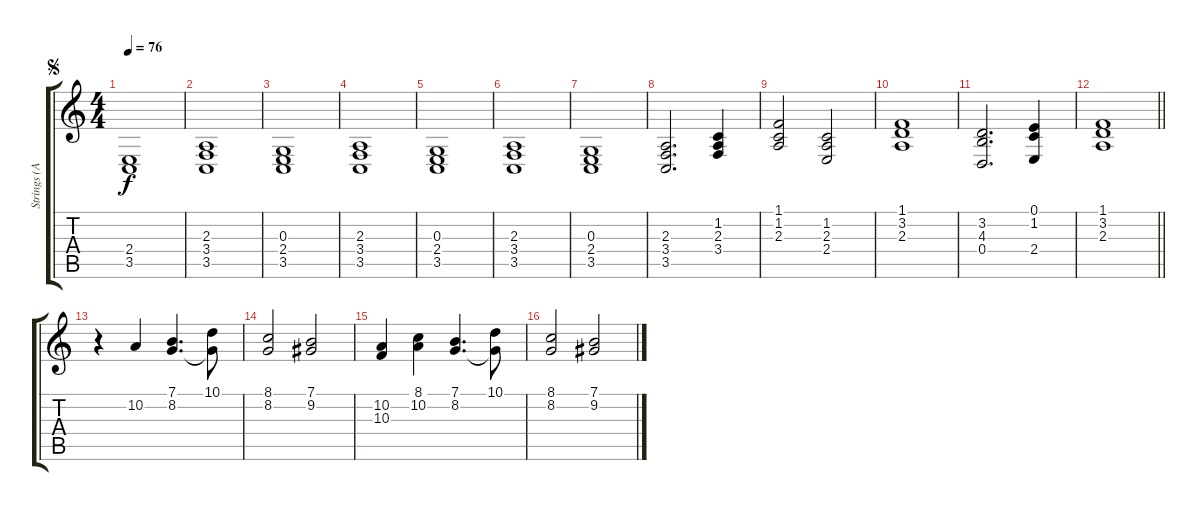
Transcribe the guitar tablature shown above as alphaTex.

\track ("Strings (Arr for guitar)" "Strings (A") {instrument stringensemble2}
\staff {score tabs}
\tuning (E4 B3 G3 D3 A2 E2) {hide}
\ts (4 4)
\jump segno
\tempo 76
\clef g2
\ks c
(2.4 3.5).1{dy f} |
(2.3 3.4 3.5).1 |
(0.3 2.4 3.5).1 |
(2.3 3.4 3.5).1 |
(0.3 2.4 3.5).1 |
(2.3 3.4 3.5).1 |
(0.3 2.4 3.5).1 |
(2.3 3.4 3.5).2{d} (1.2 2.3 3.4).4 |
(1.1 1.2 2.3).2 (1.2 2.3 2.4).2 |
(1.1 3.2 2.3).1 |
(3.2 4.3 0.4).2{d} (0.1 1.2 2.4).4 |
\barLineRight lightlight
(1.1 3.2 2.3).1 |
r.4 10.2.4 (7.1 8.2).4{d} (10.1 8.2{t}).8 |
(8.1 8.2).2 (7.1 9.2).2 |
(10.2 10.3).4 (8.1 10.2).4 (7.1 8.2).4{d} (10.1 8.2{t}).8 |
(8.1 8.2).2 (7.1 9.2).2
